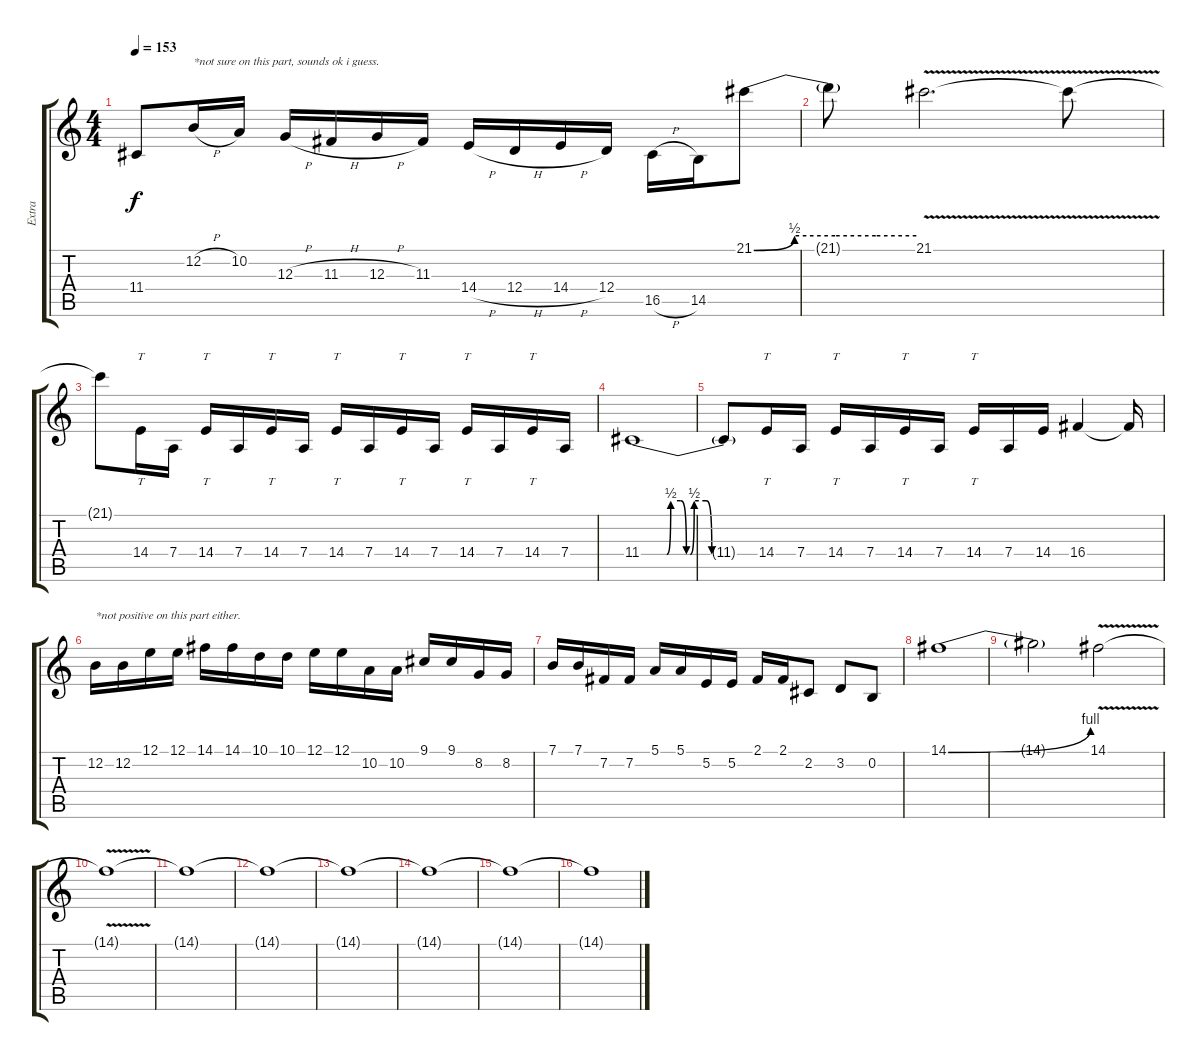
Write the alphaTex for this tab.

\track ("Extra" "Extra") {instrument stringensemble2}
\staff {score tabs}
\tuning (E4 B3 G3 D3 A2 E2) {hide}
\ts (4 4)
\tempo 153
\clef g2
\ks c
11.4.8{dy f} 12.2{h}.16{txt "*not sure on this part, sounds ok i guess."} 10.2.16 12.3{h}.16 11.3{h}.16 12.3{h}.16 11.3.16 14.4{h}.16 12.4{h}.16 14.4{h}.16 12.4.16 16.5{h}.16 14.5.16 21.1{be (custom 0 0 15 2 30 2 45 2 60 2)}.8 |
21.1{t}.8 21.1{v}.2{d} 21.1{t}.8 |
21.1{t}.8 14.4.16{tt} 7.4.16 14.4.16{tt} 7.4.16 14.4.16{tt} 7.4.16 14.4.16{tt} 7.4.16 14.4.16{tt} 7.4.16 14.4.16{tt} 7.4.16 14.4.16{tt} 7.4.16 |
11.4{be (custom 0 0 13 0 15 2 20 2 23 0 25 0 27 2 33 2 36 0 60 0)}.1 |
11.4{t}.8 14.4.16{tt} 7.4.16 14.4.16{tt} 7.4.16 14.4.16{tt} 7.4.16 14.4.16{tt} 7.4.16 14.4.16 16.4.4 16.4{t}.16 |
12.2.16{txt "*not positive on this part either."} 12.2.16 12.1.16 12.1.16 14.1.16 14.1.16 10.1.16 10.1.16 12.1.16 12.1.16 10.2.16 10.2.16 9.1.16 9.1.16 8.2.16 8.2.16 |
7.1.16 7.1.16 7.2.16 7.2.16 5.1.16 5.1.16 5.2.16 5.2.16 2.1.16 2.1.16 2.2.8 3.2.8 0.2.8 |
14.1{be (bend 0 0 60 4)}.1 |
14.1{t}.2 14.1{v}.2 |
14.1{t}.1 |
14.1{t}.1{volume 6} |
14.1{t}.1 |
14.1{t}.1 |
14.1{t}.1 |
14.1{t}.1{volume 0} |
14.1{t}.1
